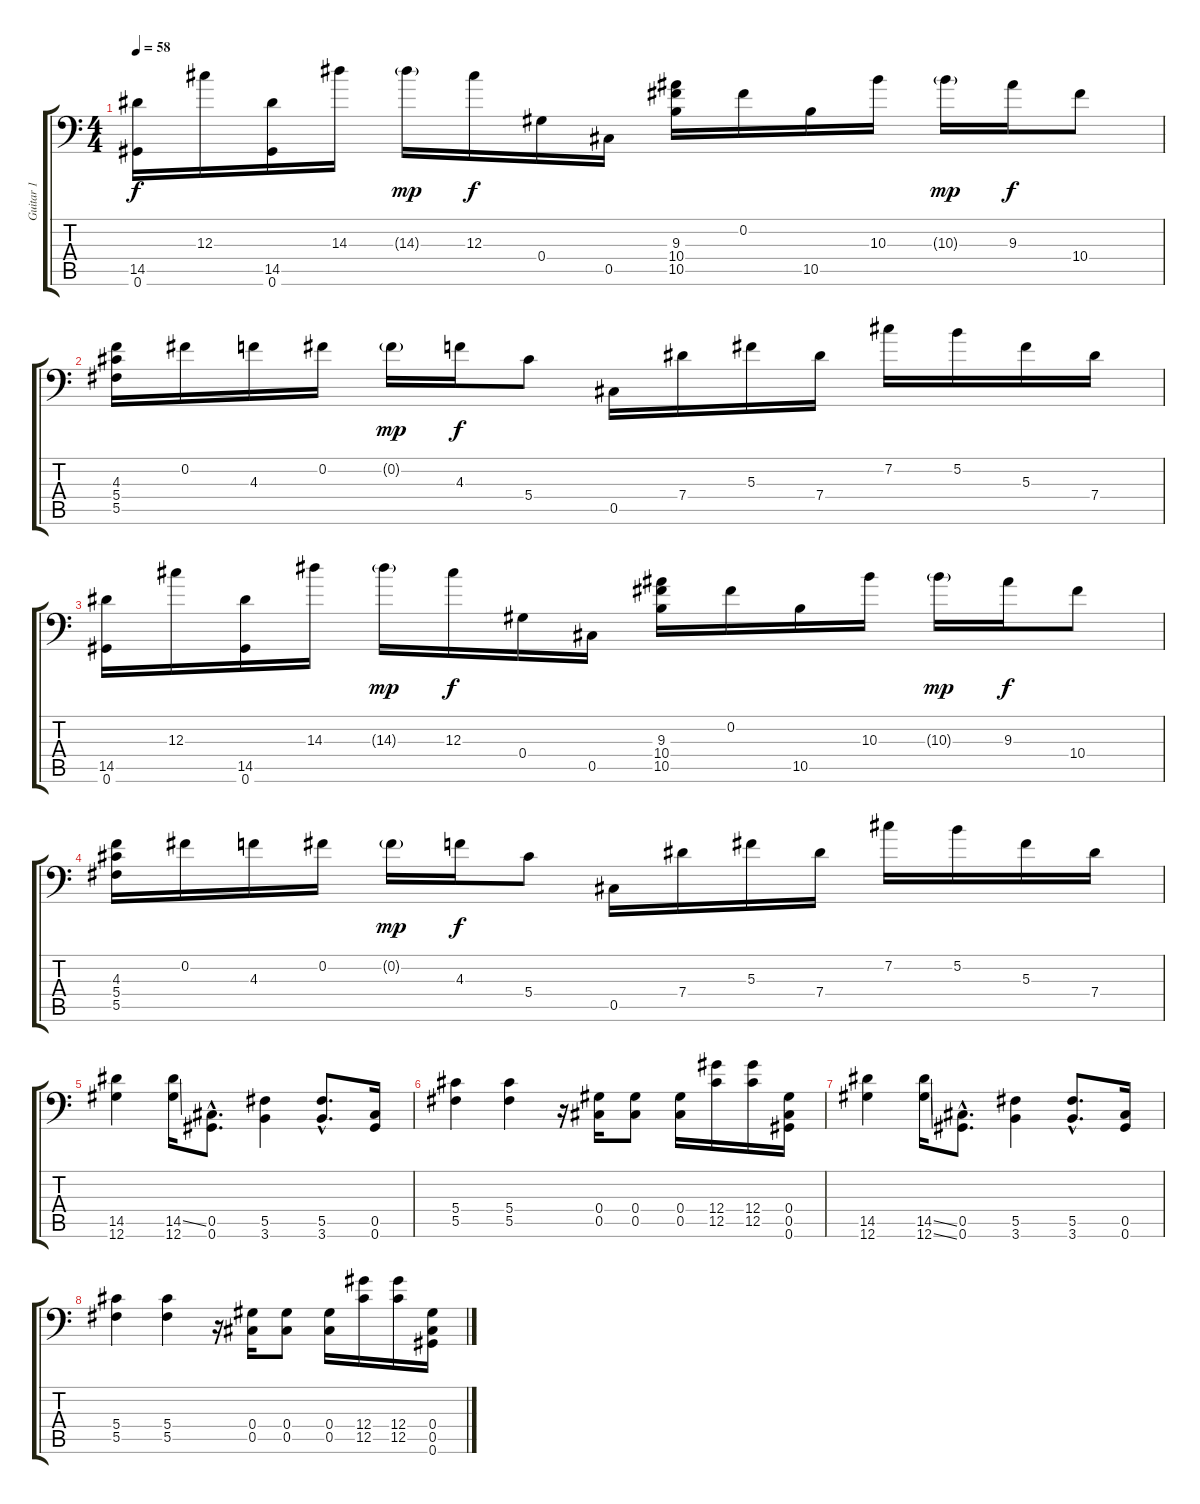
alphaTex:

\track ("Guitar 1" "Guitar 1") {instrument overdrivenguitar}
\staff {score tabs}
\tuning (Bb3 Gb3 Db3 Ab2 Db2 Ab1) {hide}
\ts (4 4)
\tempo 58
\clef f4
\ks c
(14.5 0.6).16{dy f} 12.3.16 (14.5 0.6).16 14.3.16 14.3{g}.16{dy mp} 12.3.16{dy f} 0.4.16 0.5.16 (9.3 10.4 10.5).16 0.2.16 10.5.16 10.3.16 10.3{g}.16{dy mp} 9.3.16{dy f} 10.4.8 |
(4.3 5.4 5.5).16 0.2.16 4.3.16 0.2.16 0.2{g}.16{dy mp} 4.3.16{dy f} 5.4.8 0.5.16 7.4.16 5.3.16 7.4.16 7.2.16 5.2.16 5.3.16 7.4.16 |
(14.5 0.6).16 12.3.16 (14.5 0.6).16 14.3.16 14.3{g}.16{dy mp} 12.3.16{dy f} 0.4.16 0.5.16 (9.3 10.4 10.5).16 0.2.16 10.5.16 10.3.16 10.3{g}.16{dy mp} 9.3.16{dy f} 10.4.8 |
(4.3 5.4 5.5).16 0.2.16 4.3.16 0.2.16 0.2{g}.16{dy mp} 4.3.16{dy f} 5.4.8 0.5.16 7.4.16 5.3.16 7.4.16 7.2.16 5.2.16 5.3.16 7.4.16 |
(14.5 12.6).4 (14.5{ss} 12.6).16 (0.5{hac} 0.6{hac}).8{d} (5.5 3.6).4 (5.5{hac} 3.6{hac}).8{d} (0.5 0.6).16 |
(5.4 5.5).4 (5.4 5.5).4 r.16 (0.4 0.5).16 (0.4 0.5).8 (0.4 0.5).16 (12.4 12.5).16 (12.4 12.5).16 (0.4 0.5 0.6).16 |
(14.5 12.6).4 (14.5{ss} 12.6{ss}).16 (0.5{hac} 0.6{hac}).8{d} (5.5 3.6).4 (5.5{hac} 3.6{hac}).8{d} (0.5 0.6).16 |
(5.4 5.5).4 (5.4 5.5).4 r.16 (0.4 0.5).16 (0.4 0.5).8 (0.4 0.5).16 (12.4 12.5).16 (12.4 12.5).16 (0.4 0.5 0.6).16
